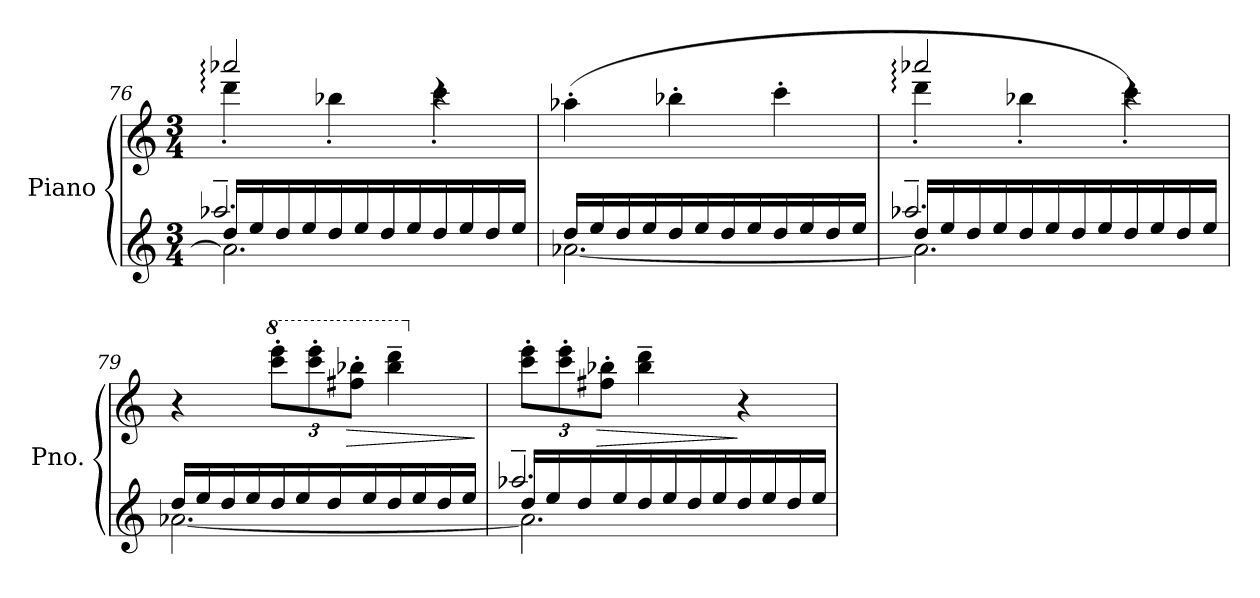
**kern	**kern	**dynam
*part1	*part1	*part1
*staff2	*staff1	*staff1/2
*I"Piano	*	*
*I'Pno.	*	*
*clefG2	*clefG2	*
*k[]	*k[]	*
*M3/4	*M3/4	*
=76	=76	=76
*^	*^	*
*	*^	*	*	*
16dd/LL	2.a-\]	2.aa-X~/	2aaa-X:/	4ddd:'\	.
16ee/	.	.	.	.	.
16dd/	.	.	.	.	.
16ee/	.	.	.	.	.
16dd/	.	.	.	4bb-X'\	.
16ee/	.	.	.	.	.
16dd/	.	.	.	.	.
16ee/	.	.	.	.	.
16dd/	.	.	4rccc	4ccc'\	.
16ee/	.	.	.	.	.
16dd/	.	.	.	.	.
16ee/JJ	.	.	.	.	.
*	*v	*v	*	*	*
*	*	*v	*v	*
!!LO:LB:g=z
=77	=77	=77	=77
16dd/LL	[2.a-X\	(>4aa-X'\	.
16ee/	.	.	.
16dd/	.	.	.
16ee/	.	.	.
16dd/	.	4bb-X'\	.
16ee/	.	.	.
16dd/	.	.	.
16ee/	.	.	.
16dd/	.	4ccc'\	.
16ee/	.	.	.
16dd/	.	.	.
16ee/JJ	.	.	.
=78	=78	=78	=78
*	*^	*^	*
16dd/LL	2.a-\]	2.aa-X~/	2aaa-X:/	4ddd:'\	.
16ee/	.	.	.	.	.
16dd/	.	.	.	.	.
16ee/	.	.	.	.	.
16dd/	.	.	.	4bb-X'\	.
16ee/	.	.	.	.	.
16dd/	.	.	.	.	.
16ee/	.	.	.	.	.
16dd/	.	.	4rccc	4ccc'\)	.
16ee/	.	.	.	.	.
16dd/	.	.	.	.	.
16ee/JJ	.	.	.	.	.
*	*v	*v	*	*	*
*	*	*v	*v	*
=79	=79	=79	=79
16dd/LL	[2.a-X\	4r	.
16ee/	.	.	.
16dd/	.	.	.
16ee/	.	.	.
*	*	*8va	*
*	*	*Xbrackettup	*
16dd/	.	12cccc\' 12eeee\'L	.
16ee/	.	.	.
.	.	12cccc\' 12eeee\'	.
16dd/	.	.	.
!	!	!	!LO:HP:b
.	.	12fff#X\' 12bbb-X\'J	>
16ee/	.	.	.
16dd/	.	4bbb-\~ 4dddd\~	.
16ee/	.	.	.
16dd/	.	.	.
16ee/JJ	.	.	.
*v	*v	*	*
.	.	]
!!LO:LB:g=z
=80	=80	=80
*^	*	*
*	*^	*	*
*	*	*	*X8va	*
16dd/LL	2.a-\]	2.aa-X~/	12ccc\' 12eee\'L	.
16ee/	.	.	.	.
.	.	.	12ccc\' 12eee\'	.
16dd/	.	.	.	.
!	!	!	!	!LO:HP:b
.	.	.	12ff#X\' 12bb-X\'J	>
16ee/	.	.	.	.
16dd/	.	.	4bb-\~ 4ddd\~	.
16ee/	.	.	.	.
16dd/	.	.	.	.
16ee/	.	.	.	.
16dd/	.	.	4r	]
16ee/	.	.	.	.
16dd/	.	.	.	.
16ee/JJ	.	.	.	.
*v	*v	*v	*	*
=	=	=
*-	*-	*-
